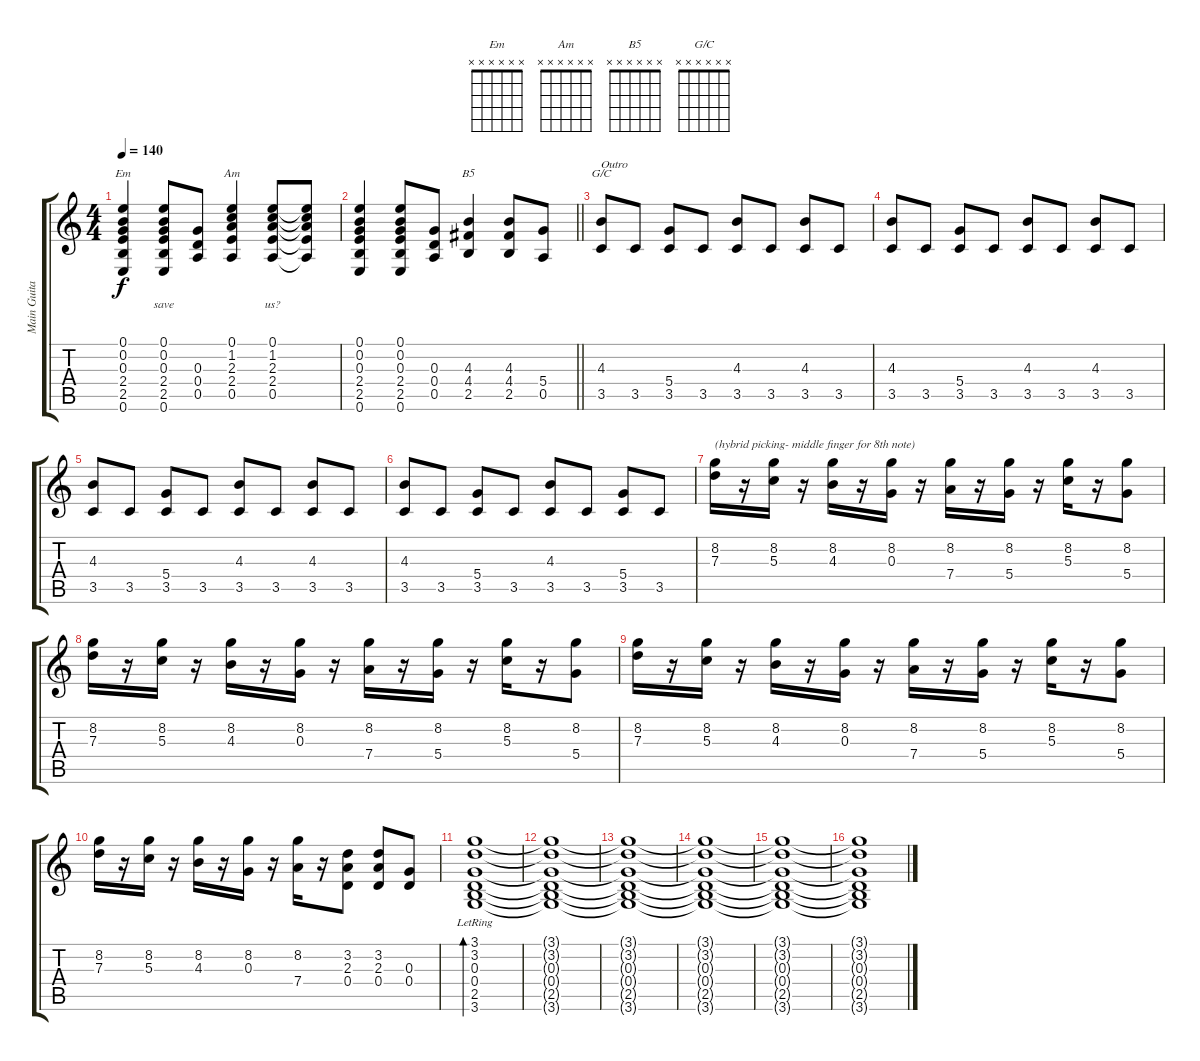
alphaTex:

\track ("Main Guitar" "Main Guita") {instrument overdrivenguitar}
\staff {score tabs}
\tuning (E4 B3 G3 D3 A2 E2) {hide}
\chord ("Em" x x x x x x)
\chord ("Am" x x x x x x)
\chord ("B5" x x x x x x)
\chord ("G/C" x x x x x x)
\ts (4 4)
\tempo 140
\clef g2
\ks c
(0.1 0.2 0.3 2.4 2.5 0.6).4{ch "Em" lyrics (0 "") lyrics (1 "") lyrics (2 "") lyrics (3 "") lyrics (4 "") dy f} (0.1 0.2 0.3 2.4 2.5 0.6).8{lyrics (0 "save") lyrics (1 "") lyrics (2 "") lyrics (3 "") lyrics (4 "")} (0.3 0.4 0.5).8{lyrics (0 "") lyrics (1 "") lyrics (2 "") lyrics (3 "") lyrics (4 "")} (0.1 1.2 2.3 2.4 0.5).4{ch "Am" lyrics (0 "") lyrics (1 "") lyrics (2 "") lyrics (3 "") lyrics (4 "")} (0.1 1.2 2.3 2.4 0.5).8{lyrics (0 "us?") lyrics (1 "") lyrics (2 "") lyrics (3 "") lyrics (4 "")} (0.1{t} 1.2{t} 2.3{t} 2.4{t} 0.5{t}).8 |
\barLineRight lightlight
(0.1 0.2 0.3 2.4 2.5 0.6).4 (0.1 0.2 0.3 2.4 2.5 0.6).8 (0.3 0.4 0.5).8 (4.3 4.4 2.5).4{ch "B5"} (4.3 4.4 2.5).8 (5.4 0.5).8 |
(4.3 3.5).8{ch "G/C" txt "Outro" volume 14} 3.5.8 (5.4 3.5).8 3.5.8 (4.3 3.5).8 3.5.8 (4.3 3.5).8 3.5.8 |
(4.3 3.5).8{volume 14} 3.5.8 (5.4 3.5).8 3.5.8 (4.3 3.5).8 3.5.8 (4.3 3.5).8 3.5.8 |
(4.3 3.5).8{volume 14} 3.5.8 (5.4 3.5).8 3.5.8 (4.3 3.5).8 3.5.8 (4.3 3.5).8 3.5.8 |
(4.3 3.5).8{volume 14} 3.5.8 (5.4 3.5).8 3.5.8 (4.3 3.5).8 3.5.8 (5.4 3.5).8 3.5.8 |
(8.2 7.3).16{txt "(hybrid picking- middle finger for 8th note)"} r.16 (8.2 5.3).16 r.16 (8.2 4.3).16 r.16 (8.2 0.3).16 r.16 (8.2 7.4).16 r.16 (8.2 5.4).16 r.16 (8.2 5.3).16 r.16 (8.2 5.4).8 |
(8.2 7.3).16 r.16 (8.2 5.3).16 r.16 (8.2 4.3).16 r.16 (8.2 0.3).16 r.16 (8.2 7.4).16 r.16 (8.2 5.4).16 r.16 (8.2 5.3).16 r.16 (8.2 5.4).8 |
(8.2 7.3).16 r.16 (8.2 5.3).16 r.16 (8.2 4.3).16 r.16 (8.2 0.3).16 r.16 (8.2 7.4).16 r.16 (8.2 5.4).16 r.16 (8.2 5.3).16 r.16 (8.2 5.4).8 |
(8.2 7.3).16 r.16 (8.2 5.3).16 r.16 (8.2 4.3).16 r.16 (8.2 0.3).16 r.16 (8.2 7.4).16 r.16 (3.2 2.3 0.4).8 (3.2 2.3 0.4).8 (0.3 0.4).8 |
(3.1 3.2 0.3 0.4 2.5{lr} 3.6).1{bd 240} |
(3.1{t} 3.2{t} 0.3{t} 0.4{t} 2.5{t} 3.6{t}).1 |
(3.1{t} 3.2{t} 0.3{t} 0.4{t} 2.5{t} 3.6{t}).1 |
(3.1{t} 3.2{t} 0.3{t} 0.4{t} 2.5{t} 3.6{t}).1 |
(3.1{t} 3.2{t} 0.3{t} 0.4{t} 2.5{t} 3.6{t}).1 |
(3.1{t} 3.2{t} 0.3{t} 0.4{t} 2.5{t} 3.6{t}).1
